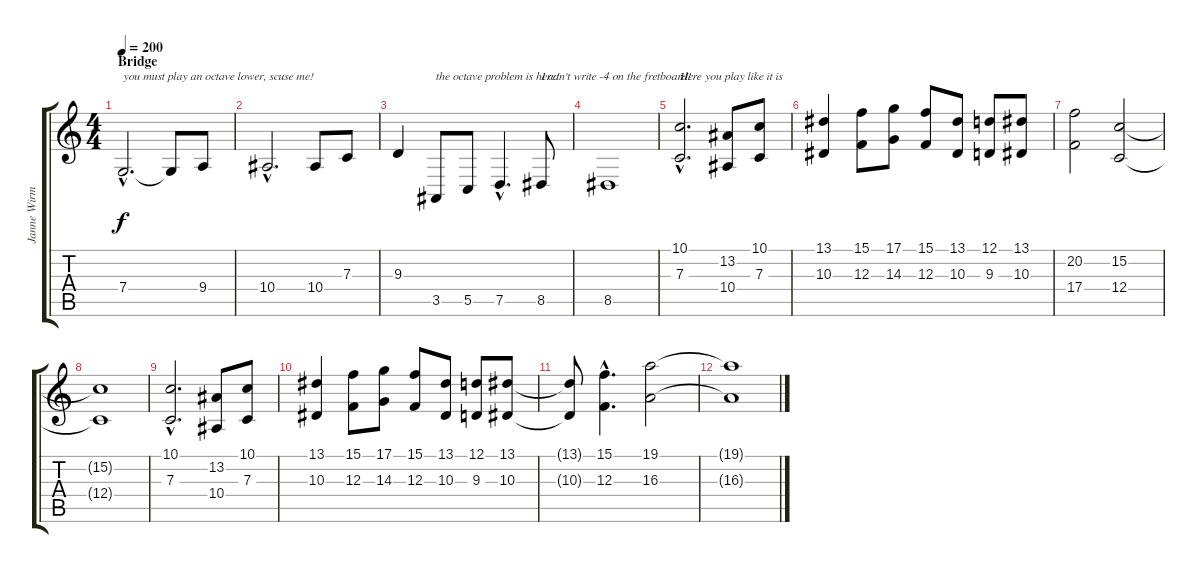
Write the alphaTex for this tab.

\track ("Janne Wirman" "Janne Wirm") {instrument brightacousticpiano}
\staff {score tabs}
\tuning (D4 A3 F3 C3 G2 D2) {hide}
\ts (4 4)
\section ("" "Bridge")
\tempo 200
\clef g2
\ks c
7.4{hac}.2{d txt "you must play an octave lower, scuse me!" dy f} 7.4{t}.8 9.4.8 |
10.4{hac}.2{d} 10.4.8 7.3.8 |
9.3.4 3.5.8{txt "the octave problem is here!"} 5.5.8 7.5{hac}.4{d} 8.5.8{txt "I can't write -4 on the fretboard!"} |
8.5.1 |
(10.1{hac} 7.3{hac}).2{d txt "Here you play like it is"} (13.2 10.4).8 (10.1 7.3).8 |
(13.1 10.3).4 (15.1 12.3).8 (17.1 14.3).8 (15.1 12.3).8 (13.1 10.3).8 (12.1 9.3).8 (13.1 10.3).8 |
(20.2 17.4).2 (15.2 12.4).2 |
(15.2{t} 12.4{t}).1 |
(10.1{hac} 7.3{hac}).2{d} (13.2 10.4).8 (10.1 7.3).8 |
(13.1 10.3).4 (15.1 12.3).8 (17.1 14.3).8 (15.1 12.3).8 (13.1 10.3).8 (12.1 9.3).8 (13.1 10.3).8 |
(13.1{t} 10.3{t}).8 (15.1{hac} 12.3{hac}).4{d} (19.1 16.3).2 |
(19.1{t} 16.3{t}).1
